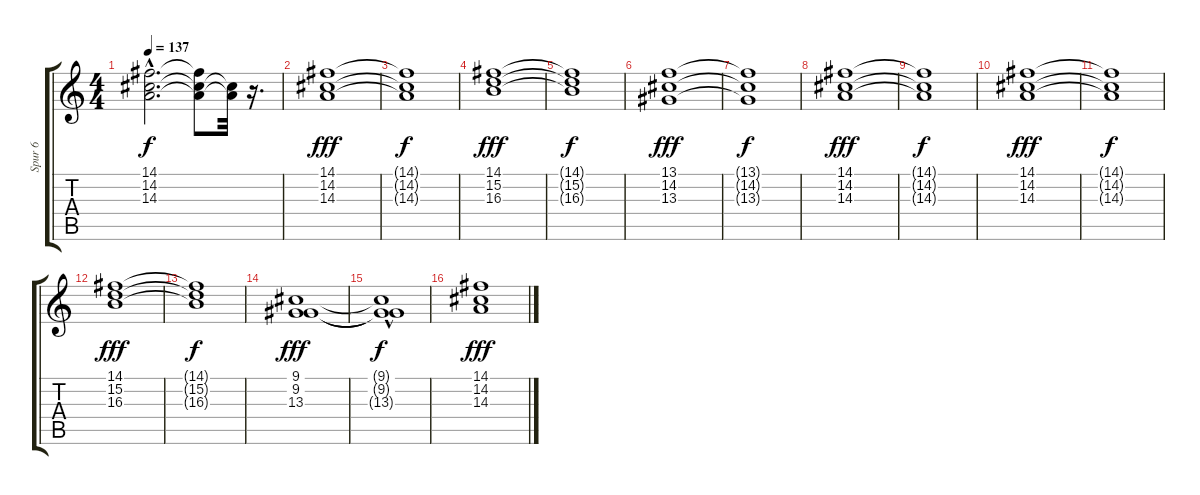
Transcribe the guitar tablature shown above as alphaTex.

\track ("Spur 6" "Spur 6") {instrument rockorgan}
\staff {score tabs}
\tuning (E4 B3 G3 D3 A2 E2) {hide}
\ts (4 4)
\tempo 137
\clef g2
\ks c
(14.1{hac t} 14.2{hac t} 14.3{hac t}).2{d dy f} (14.1{t} 14.2{t} 14.3{t}).8 (14.2{t} 14.3{t}).32 r.16{d} |
(14.1 14.2 14.3).1{dy fff} |
(14.1{t} 14.2{t} 14.3{t}).1{dy f} |
(14.1 15.2 16.3).1{dy fff} |
(14.1{t} 15.2{t} 16.3{t}).1{dy f} |
(13.1 14.2 13.3).1{dy fff} |
(13.1{t} 14.2{t} 13.3{t}).1{dy f} |
(14.1 14.2 14.3).1{dy fff} |
(14.1{t} 14.2{t} 14.3{t}).1{dy f} |
(14.1 14.2 14.3).1{dy fff} |
(14.1{t} 14.2{t} 14.3{t}).1{dy f} |
(14.1 15.2 16.3).1{dy fff} |
(14.1{t} 15.2{t} 16.3{t}).1{dy f} |
(9.1 9.2 13.3).1{dy fff} |
(9.1{hac t} 9.2{t} 13.3{t}).1{dy f} |
(14.1 14.2 14.3).1{dy fff}
